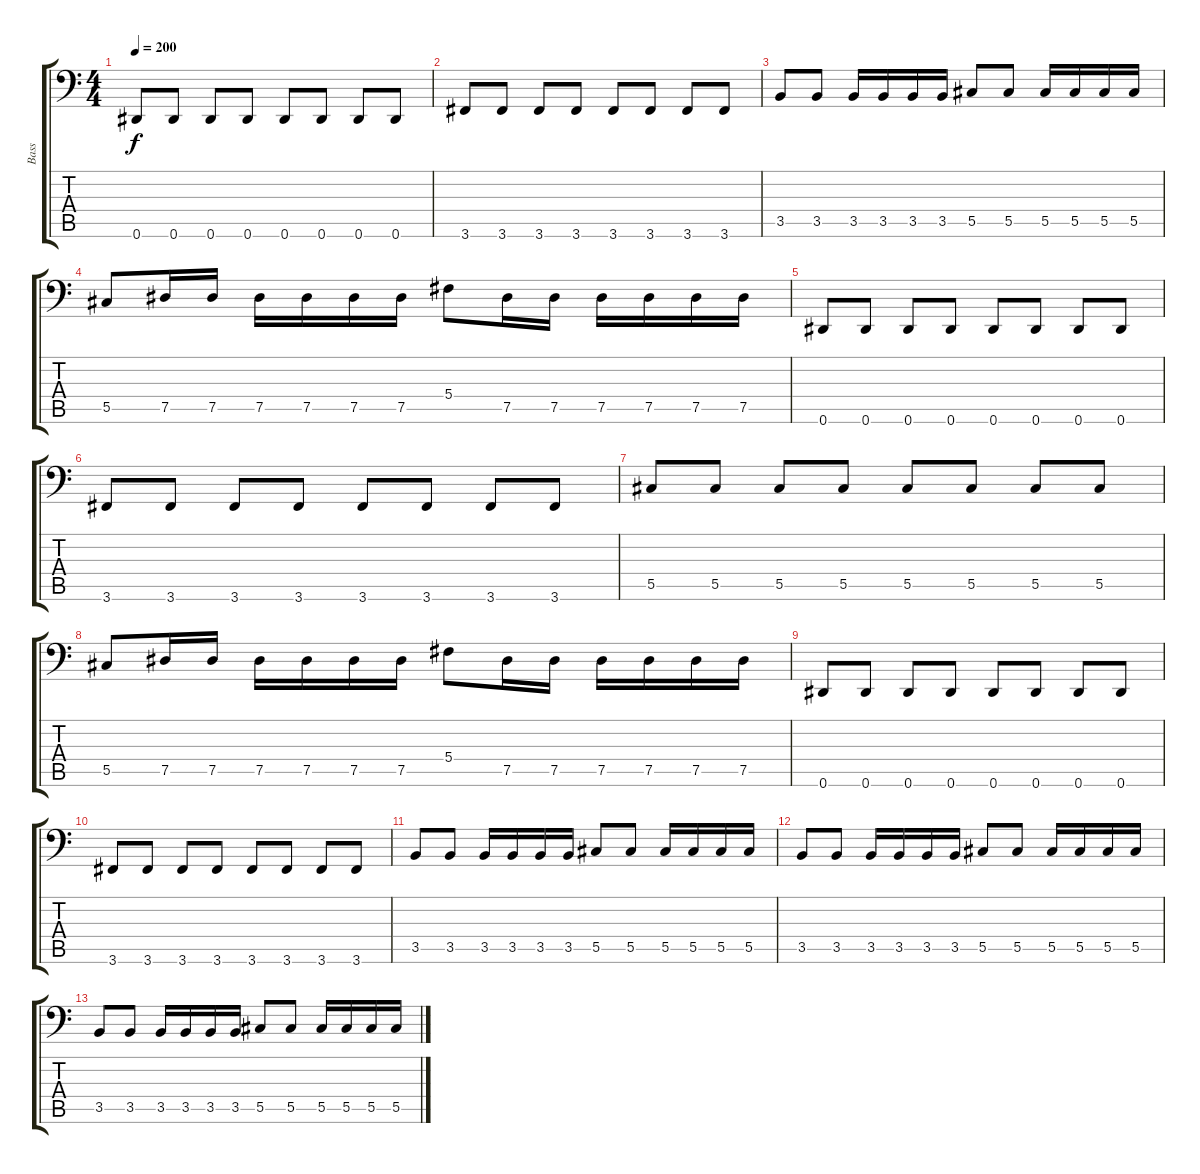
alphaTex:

\track ("Bass" "Bass") {instrument electricbasspick}
\staff {score tabs}
\tuning (Eb3 Bb2 Gb2 Db2 Ab1 Eb1) {hide}
\ts (4 4)
\tempo 200
\clef f4
\ks c
0.6.8{dy f} 0.6.8 0.6.8 0.6.8 0.6.8 0.6.8 0.6.8 0.6.8 |
3.6.8 3.6.8 3.6.8 3.6.8 3.6.8 3.6.8 3.6.8 3.6.8 |
3.5.8 3.5.8 3.5.16 3.5.16 3.5.16 3.5.16 5.5.8 5.5.8 5.5.16 5.5.16 5.5.16 5.5.16 |
5.5.8 7.5.16 7.5.16 7.5.16 7.5.16 7.5.16 7.5.16 5.4.8 7.5.16 7.5.16 7.5.16 7.5.16 7.5.16 7.5.16 |
0.6.8 0.6.8 0.6.8 0.6.8 0.6.8 0.6.8 0.6.8 0.6.8 |
3.6.8 3.6.8 3.6.8 3.6.8 3.6.8 3.6.8 3.6.8 3.6.8 |
5.5.8 5.5.8 5.5.8 5.5.8 5.5.8 5.5.8 5.5.8 5.5.8 |
5.5.8 7.5.16 7.5.16 7.5.16 7.5.16 7.5.16 7.5.16 5.4.8 7.5.16 7.5.16 7.5.16 7.5.16 7.5.16 7.5.16 |
0.6.8 0.6.8 0.6.8 0.6.8 0.6.8 0.6.8 0.6.8 0.6.8 |
3.6.8 3.6.8 3.6.8 3.6.8 3.6.8 3.6.8 3.6.8 3.6.8 |
3.5.8 3.5.8 3.5.16 3.5.16 3.5.16 3.5.16 5.5.8 5.5.8 5.5.16 5.5.16 5.5.16 5.5.16 |
3.5.8 3.5.8 3.5.16 3.5.16 3.5.16 3.5.16 5.5.8 5.5.8 5.5.16 5.5.16 5.5.16 5.5.16 |
3.5.8 3.5.8 3.5.16 3.5.16 3.5.16 3.5.16 5.5.8 5.5.8 5.5.16 5.5.16 5.5.16 5.5.16
